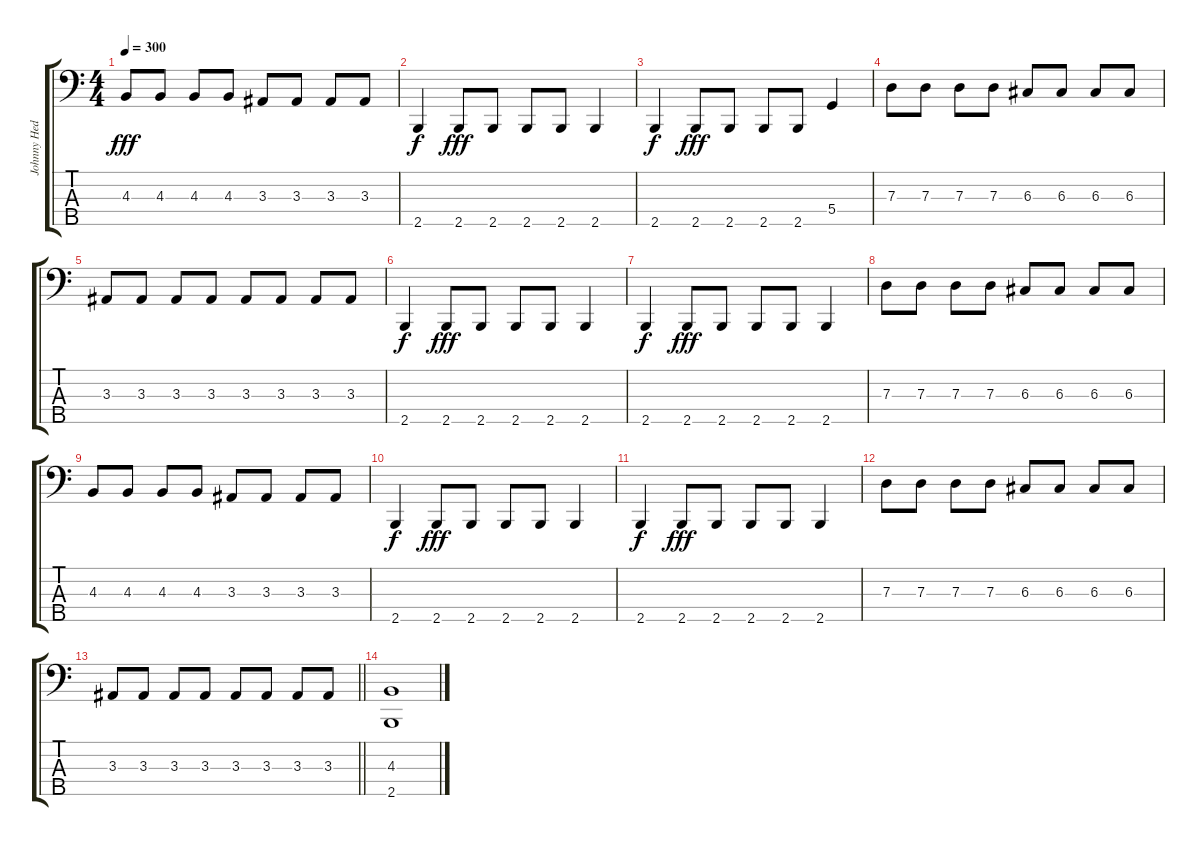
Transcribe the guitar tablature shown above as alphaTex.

\track ("Johnny Hedlund" "Johnny Hed") {instrument electricbassfinger}
\staff {score tabs}
\tuning (F2 C2 G1 D1 A0) {hide}
\ts (4 4)
\tempo 300
\clef f4
\ks c
4.3.8{dy fff} 4.3.8 4.3.8 4.3.8 3.3.8 3.3.8 3.3.8 3.3.8 |
2.5.4{dy f} 2.5.8{dy fff} 2.5.8 2.5.8 2.5.8 2.5.4 |
2.5.4{dy f} 2.5.8{dy fff} 2.5.8 2.5.8 2.5.8 5.4.4 |
7.3.8 7.3.8 7.3.8 7.3.8 6.3.8 6.3.8 6.3.8 6.3.8 |
3.3.8 3.3.8 3.3.8 3.3.8 3.3.8 3.3.8 3.3.8 3.3.8 |
2.5.4{dy f} 2.5.8{dy fff} 2.5.8 2.5.8 2.5.8 2.5.4 |
2.5.4{dy f} 2.5.8{dy fff} 2.5.8 2.5.8 2.5.8 2.5.4 |
7.3.8 7.3.8 7.3.8 7.3.8 6.3.8 6.3.8 6.3.8 6.3.8 |
4.3.8 4.3.8 4.3.8 4.3.8 3.3.8 3.3.8 3.3.8 3.3.8 |
2.5.4{dy f} 2.5.8{dy fff} 2.5.8 2.5.8 2.5.8 2.5.4 |
2.5.4{dy f} 2.5.8{dy fff} 2.5.8 2.5.8 2.5.8 2.5.4 |
7.3.8 7.3.8 7.3.8 7.3.8 6.3.8 6.3.8 6.3.8 6.3.8 |
\barLineRight lightlight
3.3.8 3.3.8 3.3.8 3.3.8 3.3.8 3.3.8 3.3.8 3.3.8 |
(4.3 2.5).1
